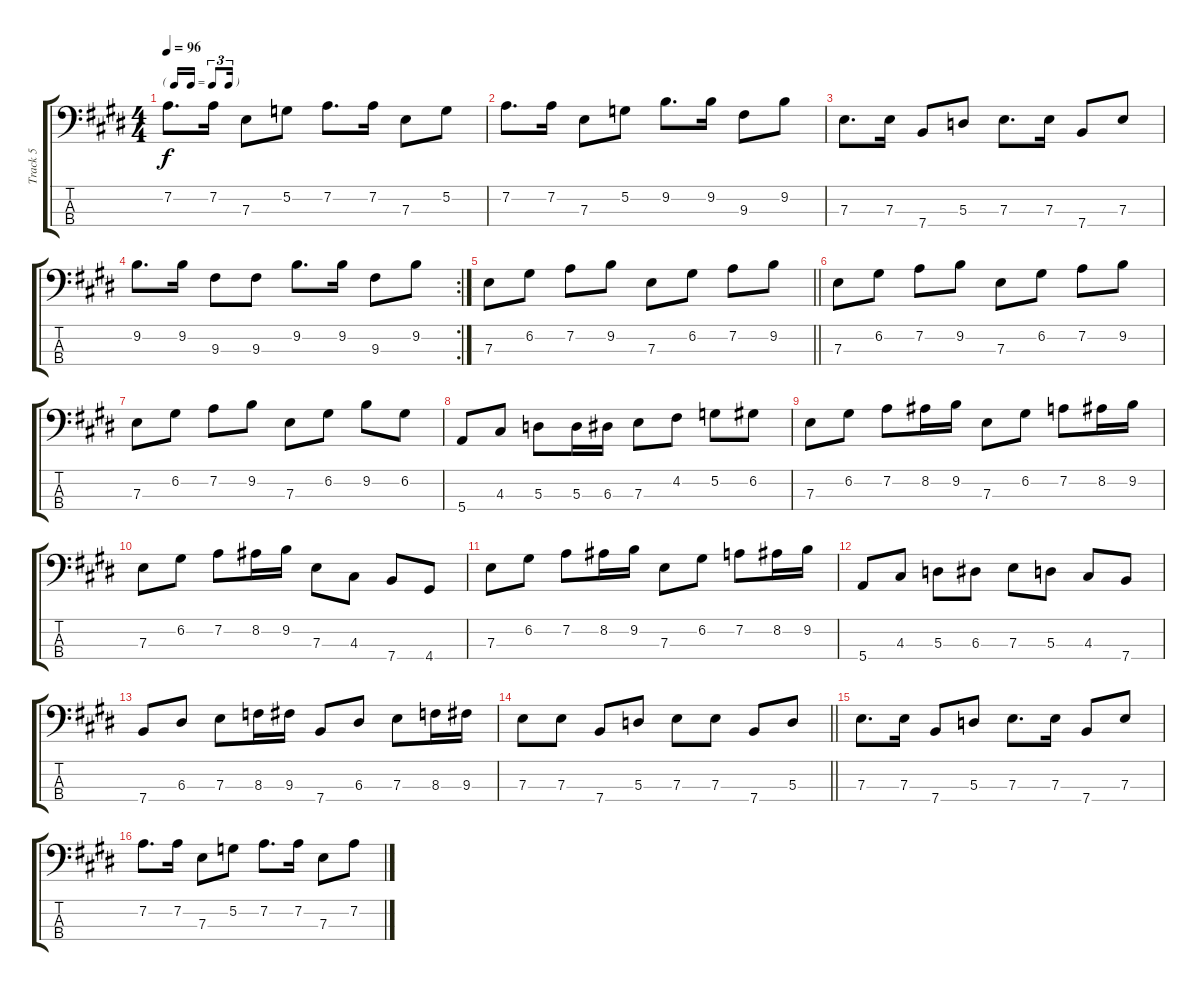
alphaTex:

\track ("Track 5" "Track 5") {instrument electricbassfinger}
\staff {score tabs}
\tuning (G2 D2 A1 E1) {hide}
\ts (4 4)
\tf triplet16th
\tempo 96
\clef f4
\ks e
7.2.8{d dy f} 7.2.16 7.3.8 5.2.8 7.2.8{d} 7.2.16 7.3.8 5.2.8 |
7.2.8{d} 7.2.16 7.3.8 5.2.8 9.2.8{d} 9.2.16 9.3.8 9.2.8 |
7.3.8{d} 7.3.16 7.4.8 5.3.8 7.3.8{d} 7.3.16 7.4.8 7.3.8 |
\rc 2
9.2.8{d} 9.2.16 9.3.8 9.3.8 9.2.8{d} 9.2.16 9.3.8 9.2.8 |
\barLineRight lightlight
7.3.8 6.2.8 7.2.8 9.2.8 7.3.8 6.2.8 7.2.8 9.2.8 |
7.3.8 6.2.8 7.2.8 9.2.8 7.3.8 6.2.8 7.2.8 9.2.8 |
7.3.8 6.2.8 7.2.8 9.2.8 7.3.8 6.2.8 9.2.8 6.2.8 |
5.4.8 4.3.8 5.3.8 5.3.16 6.3.16 7.3.8 4.2.8 5.2.8 6.2.8 |
7.3.8 6.2.8 7.2.8 8.2.16 9.2.16 7.3.8 6.2.8 7.2.8 8.2.16 9.2.16 |
7.3.8 6.2.8 7.2.8 8.2.16 9.2.16 7.3.8 4.3.8 7.4.8 4.4.8 |
7.3.8 6.2.8 7.2.8 8.2.16 9.2.16 7.3.8 6.2.8 7.2.8 8.2.16 9.2.16 |
5.4.8 4.3.8 5.3.8 6.3.8 7.3.8 5.3.8 4.3.8 7.4.8 |
7.4.8 6.3.8 7.3.8 8.3.16 9.3.16 7.4.8 6.3.8 7.3.8 8.3.16 9.3.16 |
\barLineRight lightlight
7.3.8 7.3.8 7.4.8 5.3.8 7.3.8 7.3.8 7.4.8 5.3.8 |
7.3.8{d} 7.3.16 7.4.8 5.3.8 7.3.8{d} 7.3.16 7.4.8 7.3.8 |
7.2.8{d} 7.2.16 7.3.8 5.2.8 7.2.8{d} 7.2.16 7.3.8 7.2.8
